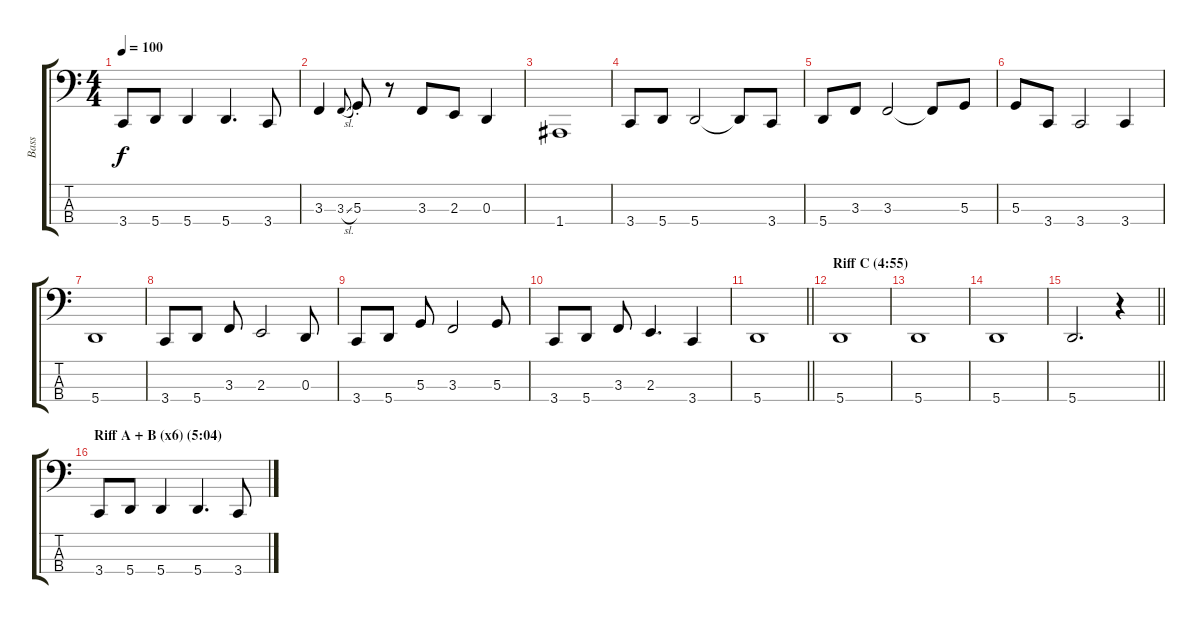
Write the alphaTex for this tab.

\track ("Bass" "Bass") {instrument electricbasspick}
\staff {score tabs}
\tuning (C2 G1 D1 A0) {hide}
\ts (4 4)
\tempo 100
\clef f4
\ks c
3.4.8{dy f} 5.4.8 5.4.4 5.4.4{d} 3.4.8 |
3.3.4 3.3{sl}.8{gr onbeat} 5.3{st}.8 r.8 3.3.8 2.3.8 0.3.4 |
1.4.1 |
3.4.8 5.4.8 5.4.2 5.4{t}.8 3.4.8 |
5.4.8 3.3.8 3.3.2 3.3{t}.8 5.3.8 |
5.3.8 3.4.8 3.4.2 3.4.4 |
5.4.1 |
3.4.8 5.4.8 3.3.8 2.3.2 0.3.8 |
3.4.8 5.4.8 5.3.8 3.3.2 5.3.8 |
3.4.8 5.4.8 3.3.8 2.3.4{d} 3.4.4 |
\barLineRight lightlight
5.4.1 |
\section ("" "Riff C (4:55)")
5.4.1 |
5.4.1 |
5.4.1 |
\barLineRight lightlight
5.4.2{d} r.4 |
\section ("" "Riff A + B (x6) (5:04)")
3.4.8 5.4.8 5.4.4 5.4.4{d} 3.4.8
